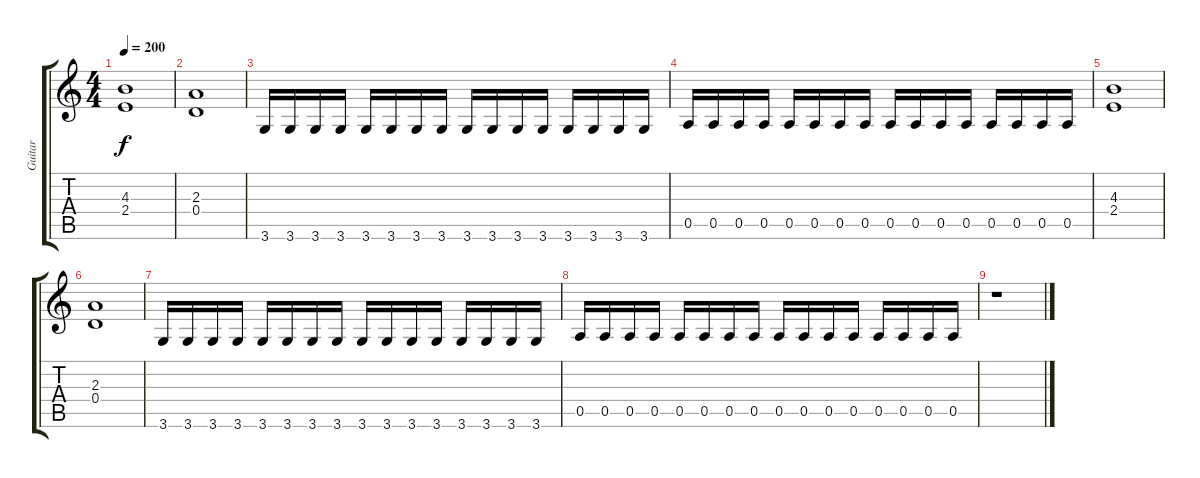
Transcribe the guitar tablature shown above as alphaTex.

\track ("Guitar" "Guitar") {instrument distortionguitar}
\staff {score tabs}
\tuning (E4 B3 G3 D3 A2 E2) {hide}
\ts (4 4)
\tempo 200
\clef g2
\ks c
(4.3 2.4).1{dy f} |
(2.3 0.4).1 |
3.6.16 3.6.16 3.6.16 3.6.16 3.6.16 3.6.16 3.6.16 3.6.16 3.6.16 3.6.16 3.6.16 3.6.16 3.6.16 3.6.16 3.6.16 3.6.16 |
0.5.16 0.5.16 0.5.16 0.5.16 0.5.16 0.5.16 0.5.16 0.5.16 0.5.16 0.5.16 0.5.16 0.5.16 0.5.16 0.5.16 0.5.16 0.5.16 |
(4.3 2.4).1 |
(2.3 0.4).1 |
3.6.16 3.6.16 3.6.16 3.6.16 3.6.16 3.6.16 3.6.16 3.6.16 3.6.16 3.6.16 3.6.16 3.6.16 3.6.16 3.6.16 3.6.16 3.6.16 |
0.5.16 0.5.16 0.5.16 0.5.16 0.5.16 0.5.16 0.5.16 0.5.16 0.5.16 0.5.16 0.5.16 0.5.16 0.5.16 0.5.16 0.5.16 0.5.16 |
r.1
